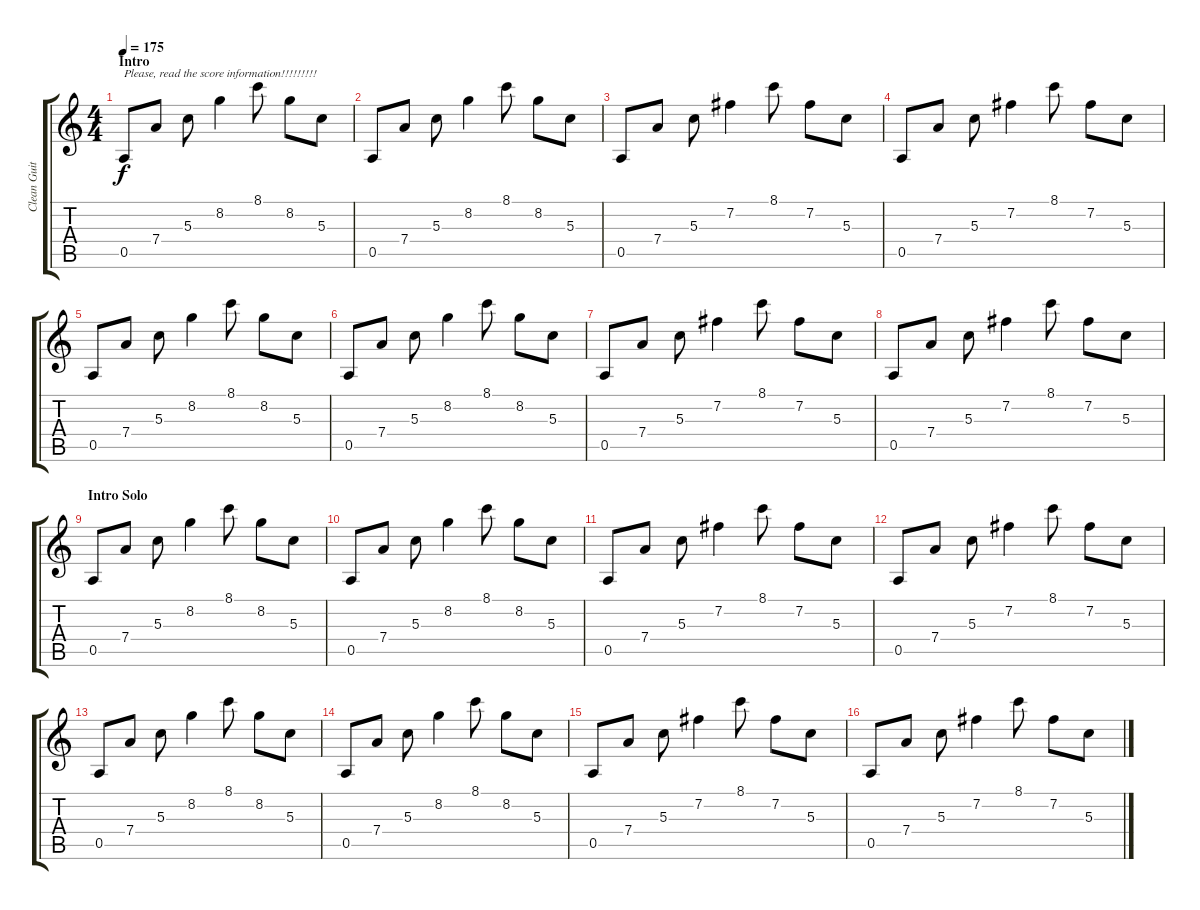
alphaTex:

\track ("Clean Guitar" "Clean Guit") {instrument electricguitarclean}
\staff {score tabs}
\tuning (E4 B3 G3 D3 A2 E2) {hide}
\ts (4 4)
\section ("" "Intro")
\tempo 175
\clef g2
\ks c
0.5.8{txt "Please, read the score information!!!!!!!!!" dy f instrument electricguitarclean} 7.4.8 5.3.8 8.2.4 8.1.8 8.2.8 5.3.8 |
0.5.8 7.4.8 5.3.8 8.2.4 8.1.8 8.2.8 5.3.8 |
0.5.8 7.4.8 5.3.8 7.2.4 8.1.8 7.2.8 5.3.8 |
0.5.8 7.4.8 5.3.8 7.2.4 8.1.8 7.2.8 5.3.8 |
0.5.8 7.4.8 5.3.8 8.2.4 8.1.8 8.2.8 5.3.8 |
0.5.8 7.4.8 5.3.8 8.2.4 8.1.8 8.2.8 5.3.8 |
0.5.8 7.4.8 5.3.8 7.2.4 8.1.8 7.2.8 5.3.8 |
0.5.8 7.4.8 5.3.8 7.2.4 8.1.8 7.2.8 5.3.8 |
\section ("" "Intro Solo")
0.5.8 7.4.8 5.3.8 8.2.4 8.1.8 8.2.8 5.3.8 |
0.5.8 7.4.8 5.3.8 8.2.4 8.1.8 8.2.8 5.3.8 |
0.5.8 7.4.8 5.3.8 7.2.4 8.1.8 7.2.8 5.3.8 |
0.5.8 7.4.8 5.3.8 7.2.4 8.1.8 7.2.8 5.3.8 |
0.5.8 7.4.8 5.3.8 8.2.4 8.1.8 8.2.8 5.3.8 |
0.5.8 7.4.8 5.3.8 8.2.4 8.1.8 8.2.8 5.3.8 |
0.5.8 7.4.8 5.3.8 7.2.4 8.1.8 7.2.8 5.3.8 |
0.5.8 7.4.8 5.3.8 7.2.4 8.1.8 7.2.8 5.3.8
